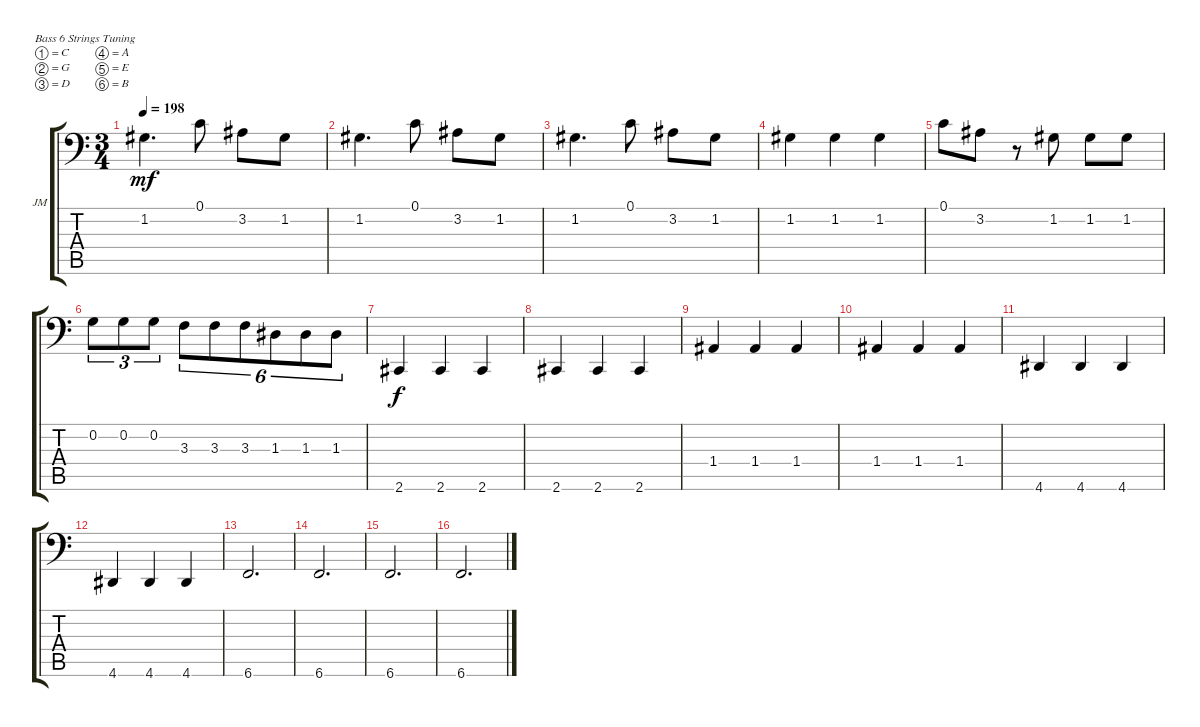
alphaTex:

\defaultSystemsLayout 4
\bracketExtendMode groupsimilarinstruments
\firstSystemTrackNameOrientation horizontal
\otherSystemsTrackNameOrientation horizontal
\track ("John Myung " "JM") {instrument electricbassfinger}
\staff {score tabs}
\tuning (C3 G2 D2 A1 E1 B0)
\ts (3 4)
\tempo 198
\clef f4
\ks c
1.2.4{d dy mf} 0.1.8 3.2.8 1.2.8 |
1.2.4{d} 0.1.8 3.2.8 1.2.8 |
1.2.4{d} 0.1.8 3.2.8 1.2.8 |
1.2.4 1.2.4 1.2.4 |
0.1.8 3.2.8 r.8 1.2.8 1.2.8 1.2.8 |
0.2.8{tu (3 2)} 0.2.8{tu (3 2)} 0.2.8{tu (3 2)} 3.3.8{tu (6 4)} 3.3.8{tu (6 4)} 3.3.8{tu (6 4)} 1.3.8{tu (6 4)} 1.3.8{tu (6 4)} 1.3.8{tu (6 4)} |
2.6.4{dy f} 2.6.4 2.6.4 |
2.6.4 2.6.4 2.6.4 |
1.4.4 1.4.4 1.4.4 |
1.4.4 1.4.4 1.4.4 |
4.6.4 4.6.4 4.6.4 |
4.6.4 4.6.4 4.6.4 |
6.6.2{d} |
6.6.2{d} |
6.6.2{d} |
6.6.2{d}
